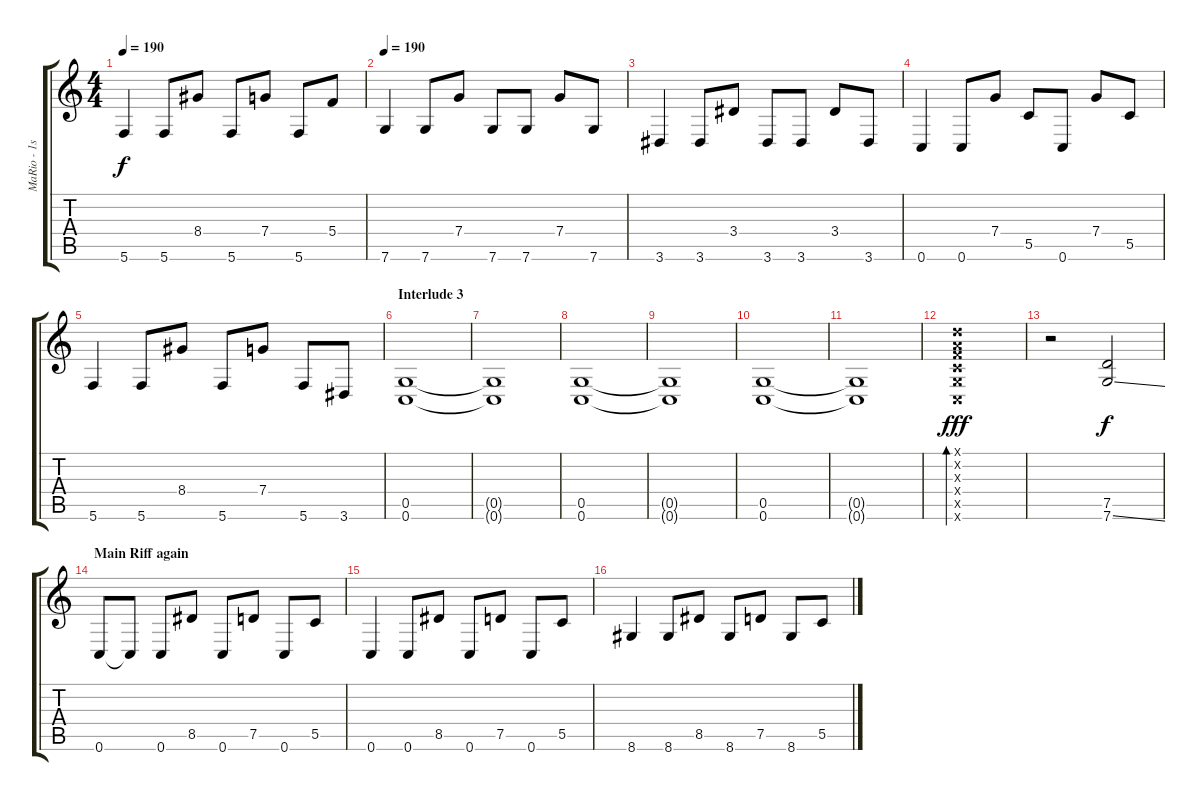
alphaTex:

\track ("MaRio - 1st Guitar" "MaRio - 1s") {instrument distortionguitar}
\staff {score tabs}
\tuning (D4 A3 F3 C3 G2 C2) {hide}
\ts (4 4)
\tempo 190
\clef g2
\ks c
5.6.4{dy f} 5.6.8 8.4.8 5.6.8 7.4.8 5.6.8 5.4.8 |
\tempo 190
7.6.4{volume 14 balance 8 instrument distortionguitar} 7.6.8 7.4.8 7.6.8 7.6.8 7.4.8 7.6.8 |
3.6.4 3.6.8 3.4.8 3.6.8 3.6.8 3.4.8 3.6.8 |
0.6.4 0.6.8 7.4.8 5.5.8 0.6.8 7.4.8 5.5.8 |
5.6.4 5.6.8 8.4.8 5.6.8 7.4.8 5.6.8 3.6.8 |
\section ("" "Interlude 3")
(0.5 0.6).1{volume 11} |
(0.5{t} 0.6{t}).1 |
(0.5 0.6).1 |
(0.5{t} 0.6{t}).1 |
(0.5 0.6).1 |
(0.5{t} 0.6{t}).1 |
(0.1{x} 0.2{x} 0.3{x} 0.4{x} 0.5{x} 0.6{x}).1{bd 480 dy fff} |
r.2 (7.5 7.6{ss}).2{dy f} |
\section ("" "Main Riff again")
0.6.8{volume 14 balance 8 instrument distortionguitar} 0.6{t}.8 0.6.8 8.5.8 0.6.8 7.5.8 0.6.8 5.5.8 |
0.6.4 0.6.8 8.5.8 0.6.8 7.5.8 0.6.8 5.5.8 |
8.6.4 8.6.8 8.5.8 8.6.8 7.5.8 8.6.8 5.5.8
